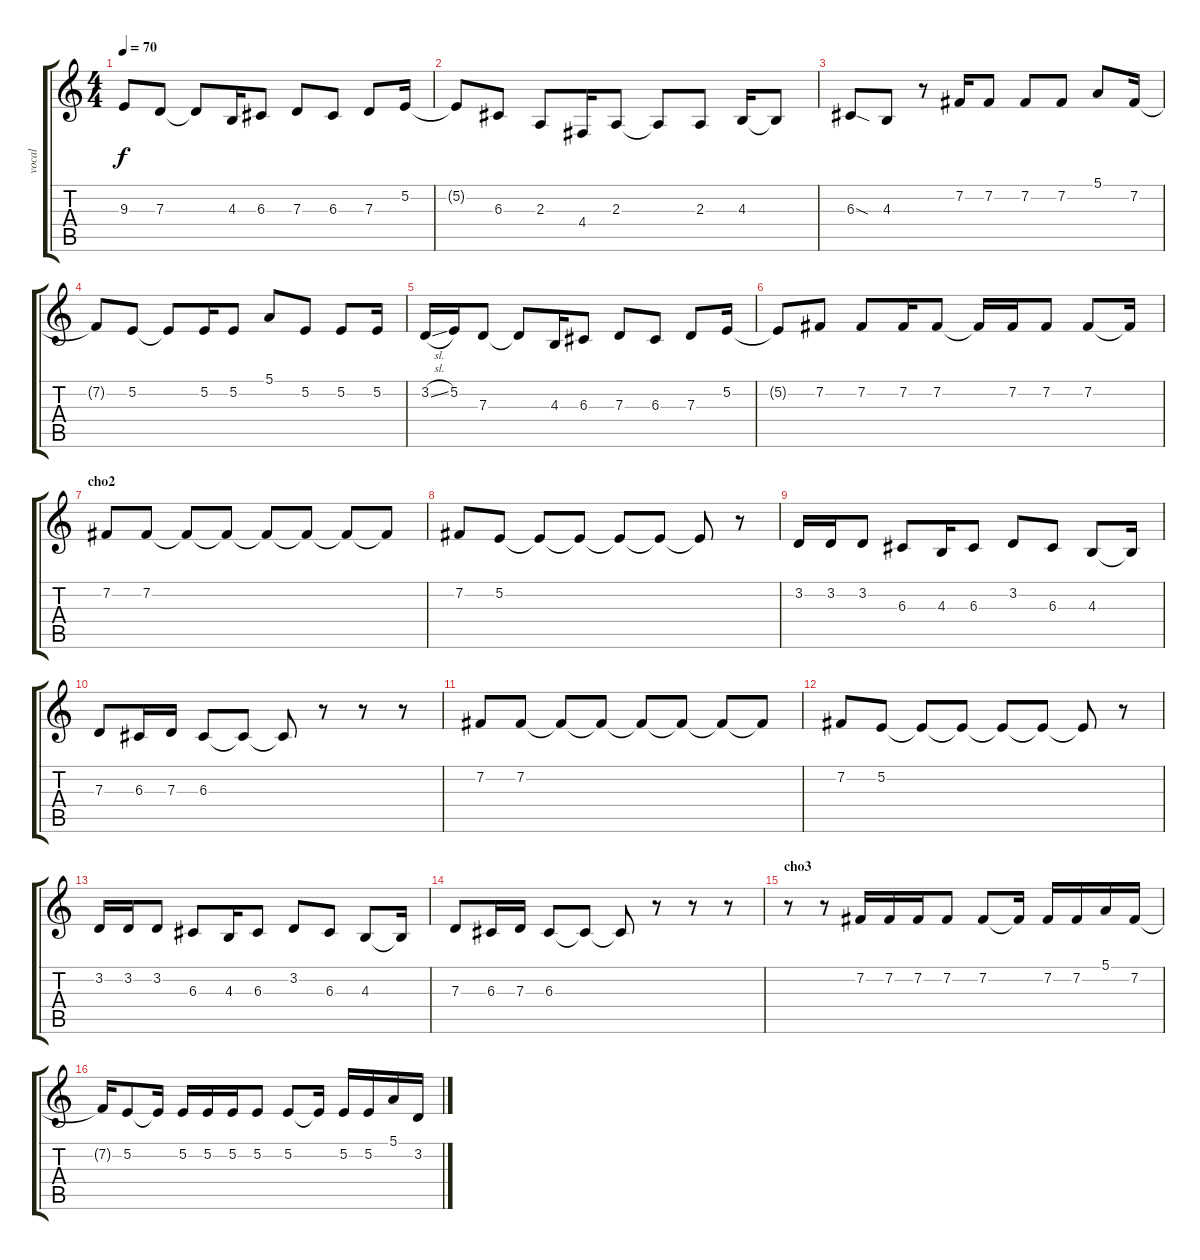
\track ("vocal" "vocal") {instrument synthbrass1}
\staff {score tabs}
\tuning (E4 B3 G3 D3 A2 E2) {hide}
\ts (4 4)
\tempo 70
\clef g2
\ks c
9.3{t}.8{dy f} 7.3.8 7.3{t}.8 4.3.16 6.3.8 7.3.8 6.3.8 7.3.8 5.2.16 |
5.2{t}.8 6.3.8 2.3.8 4.4.16 2.3.8 2.3{t}.8 2.3.8 4.3.16 4.3{t}.8 |
6.3{sod}.8 4.3.8 r.8 7.2.16 7.2.8 7.2.8 7.2.8 5.1.8 7.2.16 |
7.2{t}.8 5.2.8 5.2{t}.8 5.2.16 5.2.8 5.1.8 5.2.8 5.2.8 5.2.16 |
3.2{sl}.16 5.2.16 7.3.8 7.3{t}.8 4.3.16 6.3.8 7.3.8 6.3.8 7.3.8 5.2.16 |
5.2{t}.8 7.2.8 7.2.8 7.2.16 7.2.8 7.2{t}.16 7.2.16 7.2.8 7.2.8 7.2{t}.16 |
\section ("" "cho2")
7.2.8 7.2.8 7.2{t}.8 7.2{t}.8 7.2{t}.8 7.2{t}.8 7.2{t}.8 7.2{t}.8 |
7.2.8 5.2.8 5.2{t}.8 5.2{t}.8 5.2{t}.8 5.2{t}.8 5.2{t}.8 r.8 |
3.2.16 3.2.16 3.2.8 6.3.8 4.3.16 6.3.8 3.2.8 6.3.8 4.3.8 4.3{t}.16 |
7.3.8 6.3.16 7.3.16 6.3.8 6.3{t}.8 6.3{t}.8 r.8 r.8 r.8 |
7.2.8 7.2.8 7.2{t}.8 7.2{t}.8 7.2{t}.8 7.2{t}.8 7.2{t}.8 7.2{t}.8 |
7.2.8 5.2.8 5.2{t}.8 5.2{t}.8 5.2{t}.8 5.2{t}.8 5.2{t}.8 r.8 |
3.2.16 3.2.16 3.2.8 6.3.8 4.3.16 6.3.8 3.2.8 6.3.8 4.3.8 4.3{t}.16 |
7.3.8 6.3.16 7.3.16 6.3.8 6.3{t}.8 6.3{t}.8 r.8 r.8 r.8 |
\section ("" "cho3")
r.8 r.8 7.2.16 7.2.16 7.2.16 7.2.8 7.2.8 7.2{t}.16 7.2.16 7.2.16 5.1.16 7.2.16 |
7.2{t}.16 5.2.8 5.2{t}.16 5.2.16 5.2.16 5.2.16 5.2.8 5.2.8 5.2{t}.16 5.2.16 5.2.16 5.1.16 3.2{sl}.16
